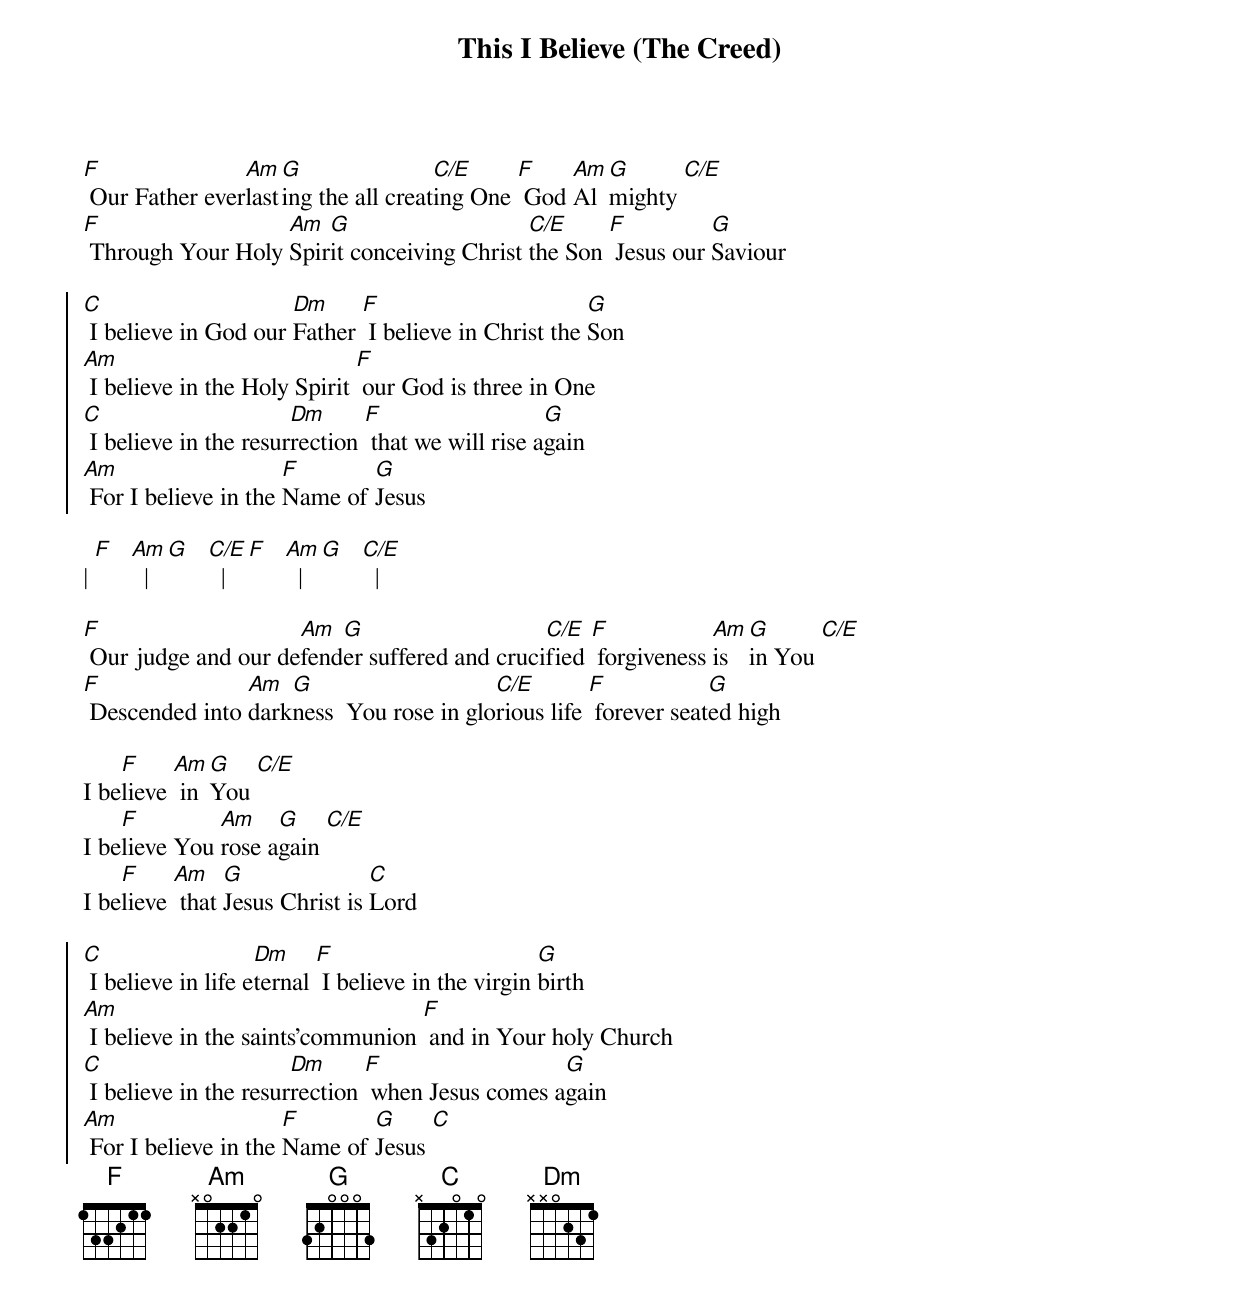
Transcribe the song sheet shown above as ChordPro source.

{title: This I Believe (The Creed)}
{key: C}
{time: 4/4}
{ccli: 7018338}
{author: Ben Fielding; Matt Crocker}
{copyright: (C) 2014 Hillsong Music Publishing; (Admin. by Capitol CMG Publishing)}

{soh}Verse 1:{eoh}
[F] Our Father ever[Am]last[G]ing the all creat[C/E]ing One [F] God [Am]Al[G]mighty [C/E]
[F] Through Your Holy [Am]Spir[G]it conceiving Christ [C/E]the Son [F] Jesus our [G]Saviour

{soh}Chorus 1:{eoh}
{start_of_chorus}
[C] I believe in God our [Dm]Father [F] I believe in Christ the [G]Son
[Am] I believe in the Holy Spirit [F] our God is three in One
[C] I believe in the resur[Dm]rection [F] that we will rise a[G]gain
[Am] For I believe in the [F]Name of [G]Jesus
{end_of_chorus}

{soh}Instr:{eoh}
| [F]   [Am]  | [G]   [C/E]  | [F]   [Am]  | [G]   [C/E]  |

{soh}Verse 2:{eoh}
[F] Our judge and our de[Am]fend[G]er suffered and cruci[C/E]fied [F] forgiveness [Am]is [G]in You [C/E]
[F] Descended into [Am]dark[G]ness  You rose in glo[C/E]rious life [F] forever seat[G]ed high

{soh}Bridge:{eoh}
{start_of_bridge}
I be[F]lieve [Am] in [G]You [C/E]
I be[F]lieve You [Am]rose a[G]gain [C/E]
I be[F]lieve [Am] that [G]Jesus Christ is [C]Lord
{end_of_bridge}

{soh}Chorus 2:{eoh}
{start_of_chorus}
[C] I believe in life e[Dm]ternal [F] I believe in the virgin [G]birth
[Am] I believe in the saints'communion [F] and in Your holy Church
[C] I believe in the resur[Dm]rection [F] when Jesus comes a[G]gain
[Am] For I believe in the [F]Name of [G]Jesus [C]
{end_of_chorus}
